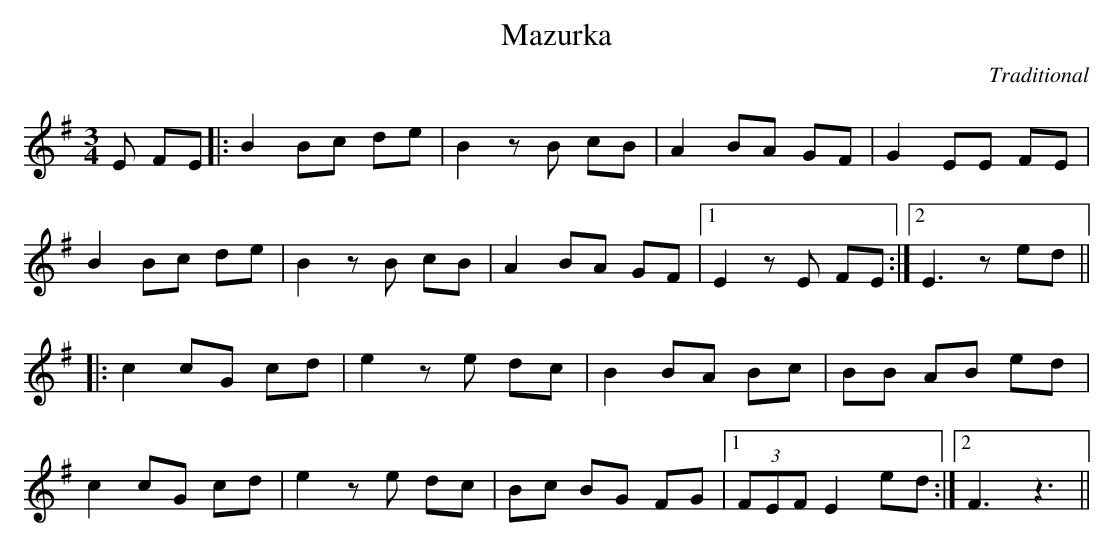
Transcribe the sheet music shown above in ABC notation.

X:1
T:Mazurka
M:3/4
L:1/8
C:Traditional
K:Em
E FE|:B2 Bc de|B2 zB cB|A2 BA GF|G2 EE FE|!
B2 Bc de|B2z B cB|A2 BA GF|1E2 zE FE:|2E3z ed||!
|:c2 cG cd|e2ze dc|B2 BA Bc|BB AB ed|!
c2 cG cd|e2ze dc|Bc BG FG|1(3FEF E2 ed:|2F3 z3||!
